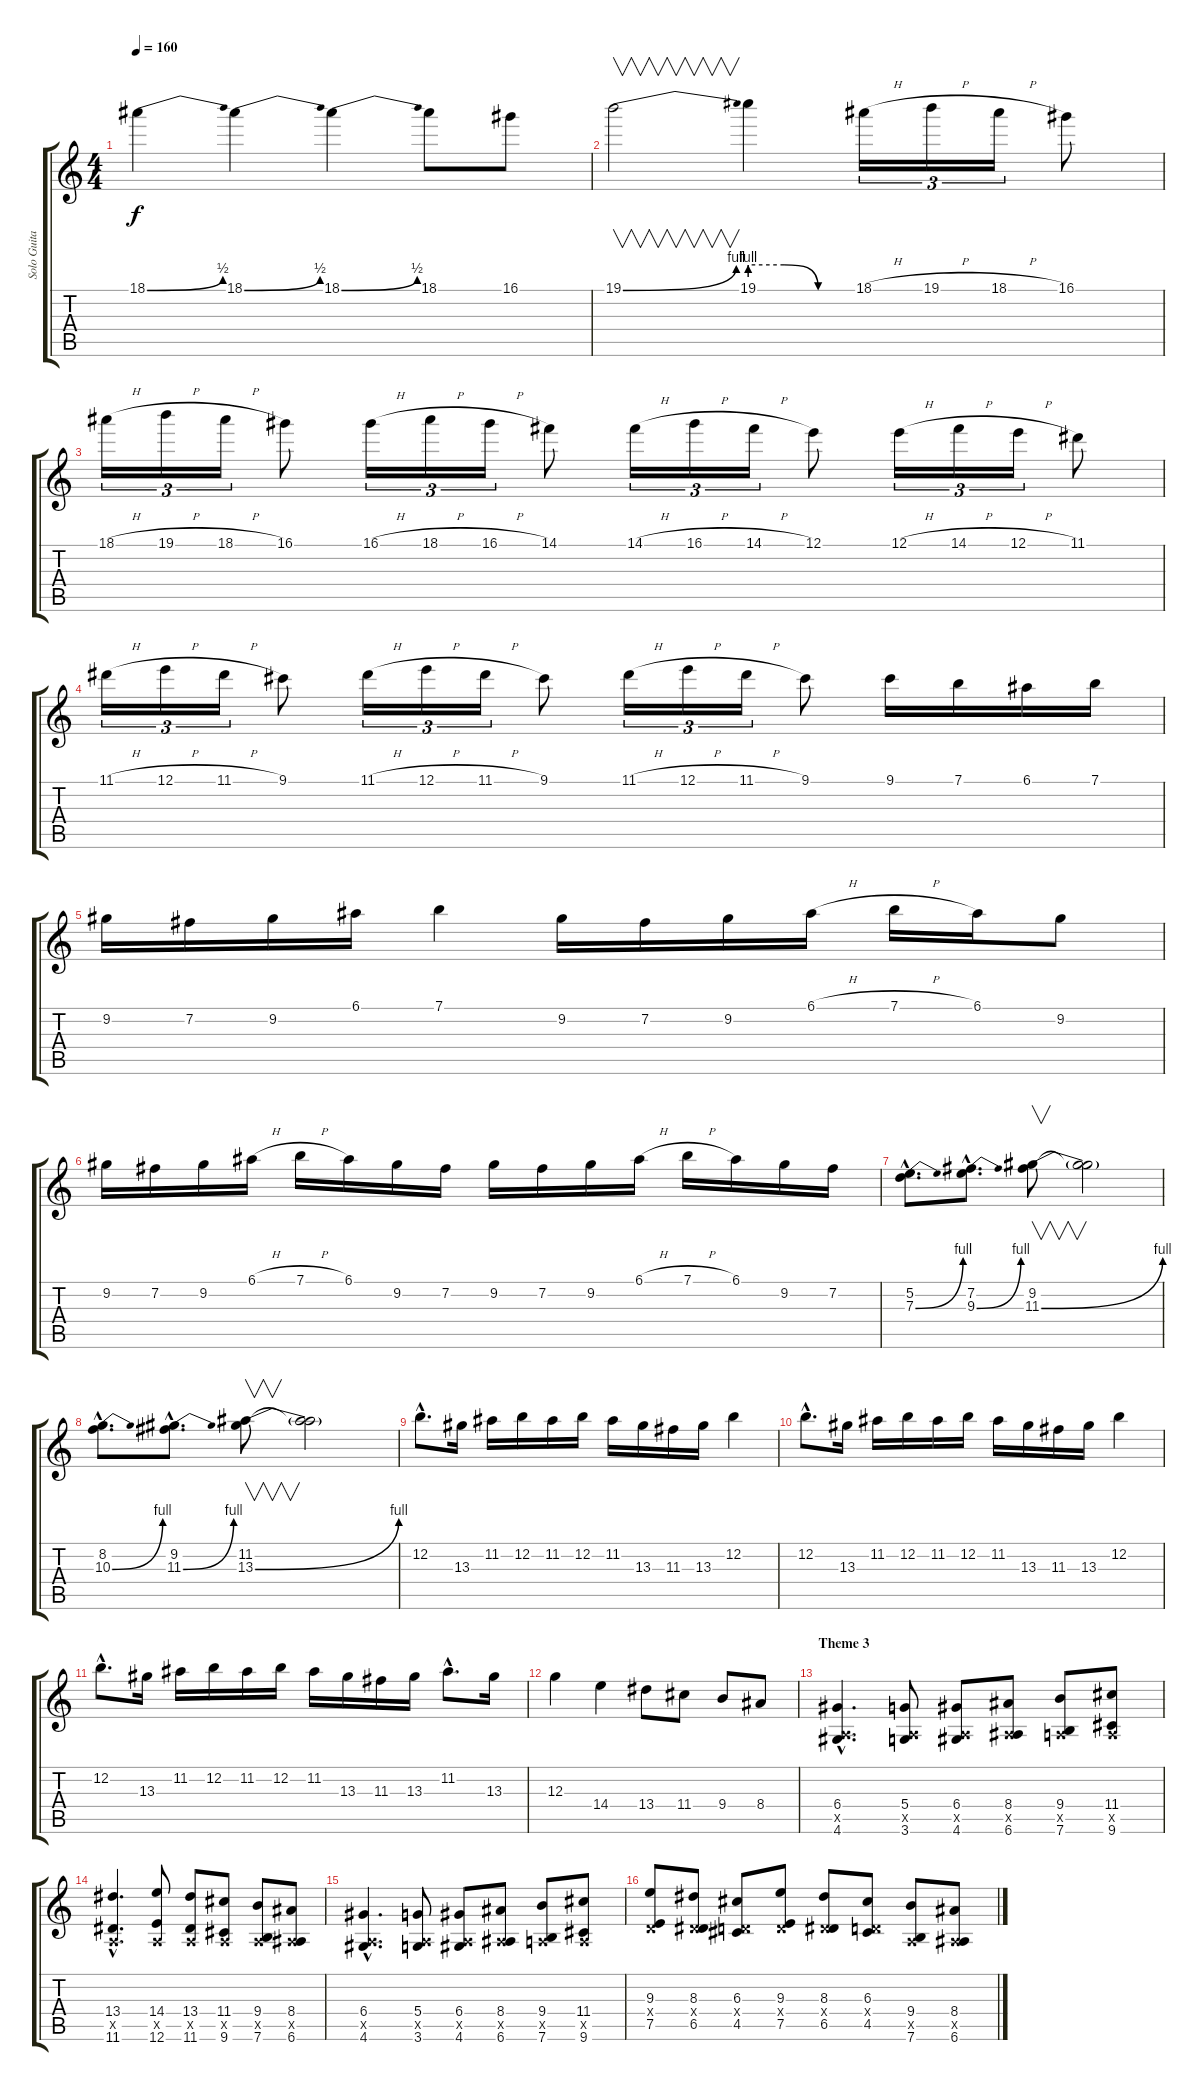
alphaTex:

\track ("Solo Guitar" "Solo Guita") {instrument distortionguitar}
\staff {score tabs}
\tuning (E4 B3 G3 D3 A2 E2) {hide}
\ts (4 4)
\tempo 160
\clef g2
\ks c
18.1{be (bend 0 0 60 2)}.4{dy f} 18.1{be (bend 0 0 60 2)}.4 18.1{be (bend 0 0 60 2)}.4 18.1.8 16.1.8 |
19.1{be (bend 0 0 60 4)}.2{v} 19.1{be (custom 0 4 20 4 40 0 60 0)}.4 18.1{h}.16{tu (3 2)} 19.1{h}.16{tu (3 2)} 18.1{h}.16{tu (3 2)} 16.1.8 |
18.1{h}.16{tu (3 2)} 19.1{h}.16{tu (3 2)} 18.1{h}.16{tu (3 2)} 16.1.8 16.1{h}.16{tu (3 2)} 18.1{h}.16{tu (3 2)} 16.1{h}.16{tu (3 2)} 14.1.8 14.1{h}.16{tu (3 2)} 16.1{h}.16{tu (3 2)} 14.1{h}.16{tu (3 2)} 12.1.8 12.1{h}.16{tu (3 2)} 14.1{h}.16{tu (3 2)} 12.1{h}.16{tu (3 2)} 11.1.8 |
11.1{h}.16{tu (3 2)} 12.1{h}.16{tu (3 2)} 11.1{h}.16{tu (3 2)} 9.1.8 11.1{h}.16{tu (3 2)} 12.1{h}.16{tu (3 2)} 11.1{h}.16{tu (3 2)} 9.1.8 11.1{h}.16{tu (3 2)} 12.1{h}.16{tu (3 2)} 11.1{h}.16{tu (3 2)} 9.1.8 9.1.16 7.1.16 6.1.16 7.1.16 |
9.2.16 7.2.16 9.2.16 6.1.16 7.1.4 9.2.16 7.2.16 9.2.16 6.1{h}.16 7.1{h}.16 6.1.16 9.2.8 |
9.2.16 7.2.16 9.2.16 6.1{h}.16 7.1{h}.16 6.1.16 9.2.16 7.2.16 9.2.16 7.2.16 9.2.16 6.1{h}.16 7.1{h}.16 6.1.16 9.2.16 7.2.16 |
(5.2{hac} 7.3{be (bend 0 0 60 4) hac}).8{d} (7.2{hac} 9.3{be (bend 0 0 60 4) hac}).8{d} (9.2 11.3{be (bend 0 0 60 4)}).8{v} (9.2{t} 11.3{t}).2 |
(8.2{hac} 10.3{be (bend 0 0 60 4) hac}).8{d} (9.2{hac} 11.3{be (bend 0 0 60 4) hac}).8{d} (11.2 13.3{be (bend 0 0 60 4)}).8{v} (11.2{t} 13.3{t}).2 |
12.2{hac}.8{d} 13.3.16 11.2.16 12.2.16 11.2.16 12.2.16 11.2.16 13.3.16 11.3.16 13.3.16 12.2.4 |
12.2{hac}.8{d} 13.3.16 11.2.16 12.2.16 11.2.16 12.2.16 11.2.16 13.3.16 11.3.16 13.3.16 12.2.4 |
12.2{hac}.8{d} 13.3.16 11.2.16 12.2.16 11.2.16 12.2.16 11.2.16 13.3.16 11.3.16 13.3.16 11.2{hac}.8{d} 13.3.16 |
12.3.4 14.4.4 13.4.8 11.4.8 9.4.8 8.4.8 |
\section ("" "Theme 3")
(6.4{hac} 0.5{hac x} 4.6{hac}).4{d} (5.4 0.5{x} 3.6).8 (6.4 0.5{x} 4.6).8 (8.4 0.5{x} 6.6).8 (9.4 0.5{x} 7.6).8 (11.4 0.5{x} 9.6).8 |
(13.4{hac} 0.5{hac x} 11.6{hac}).4{d} (14.4 0.5{x} 12.6).8 (13.4 0.5{x} 11.6).8 (11.4 0.5{x} 9.6).8 (9.4 0.5{x} 7.6).8 (8.4 0.5{x} 6.6).8 |
(6.4{hac} 0.5{hac x} 4.6{hac}).4{d} (5.4 0.5{x} 3.6).8 (6.4 0.5{x} 4.6).8 (8.4 0.5{x} 6.6).8 (9.4 0.5{x} 7.6).8 (11.4 0.5{x} 9.6).8 |
(9.3 0.4{x} 7.5).8 (8.3 0.4{x} 6.5).8 (6.3 0.4{x} 4.5).8 (9.3 0.4{x} 7.5).8 (8.3 0.4{x} 6.5).8 (6.3 0.4{x} 4.5).8 (9.4 0.5{x} 7.6).8 (8.4 0.5{x} 6.6).8
